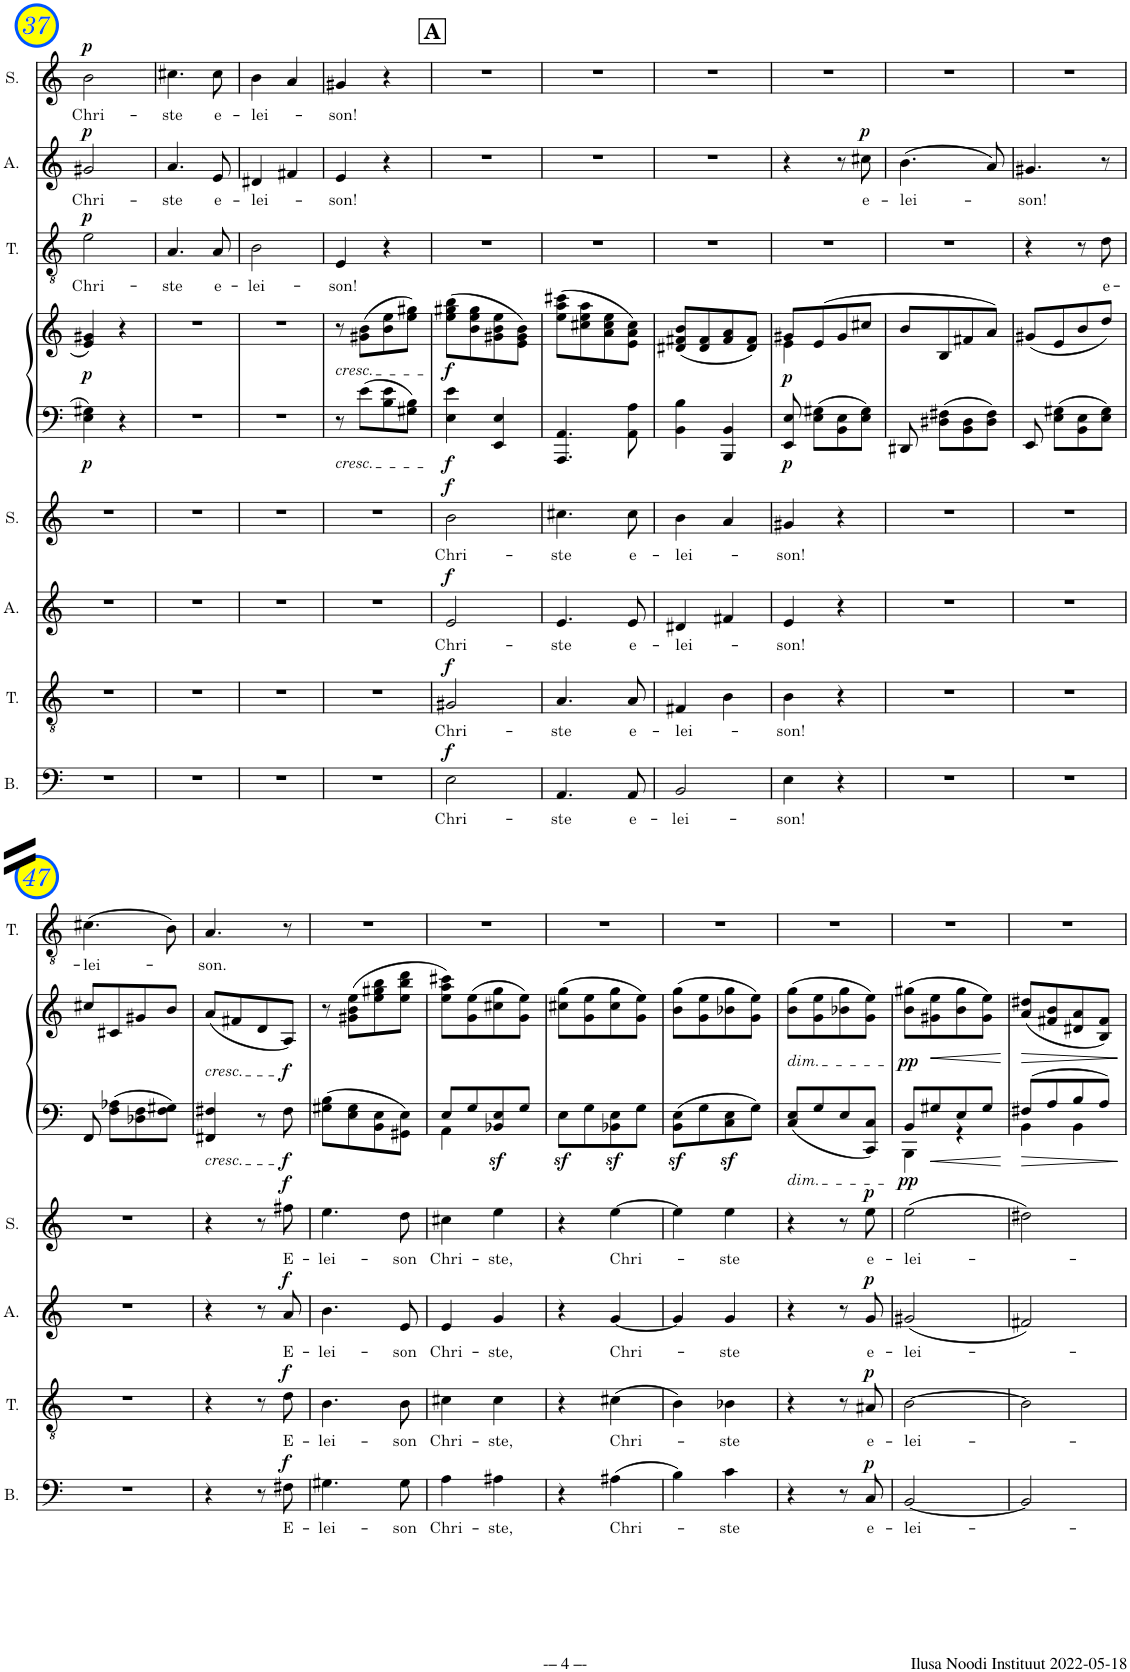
**kern	**text	**dynam	**kern	**text	**dynam	**kern	**text	**dynam	**kern	**text	**dynam	**kern	**kern	**dynam	**kern	**text	**dynam	**kern	**text	**dynam	**kern	**text	**dynam
*part8	*part8	*part8	*part7	*part7	*part7	*part6	*part6	*part6	*part5	*part5	*part5	*part4	*part4	*part4	*part3	*part3	*part3	*part2	*part2	*part2	*part1	*part1	*part1
*staff9	*staff9	*staff9	*staff8	*staff8	*staff8	*staff7	*staff7	*staff7	*staff6	*staff6	*staff6	*staff5	*staff4	*staff4/5	*staff3	*staff3	*staff3	*staff2	*staff2	*staff2	*staff1	*staff1	*staff1
*I"Bass	*	*	*I"Tenor	*	*	*I"Alto	*	*	*I"Soprano	*	*	*I"Piano	*	*	*I"Tenor	*	*	*I"Alto	*	*	*I"Soprano	*	*
*I'B.	*	*	*I'T.	*	*	*I'A.	*	*	*I'S.	*	*	*I'Pno	*	*	*I'T.	*	*	*I'A.	*	*	*I'S.	*	*
!!LO:PB:g=z
*clefF4	*	*	*clefGv2	*	*	*clefG2	*	*	*clefG2	*	*	*clefF4	*clefG2	*	*clefGv2	*	*	*clefG2	*	*	*clefG2	*	*
*k[]	*	*	*k[]	*	*	*k[]	*	*	*k[]	*	*	*k[]	*k[]	*	*k[]	*	*	*k[]	*	*	*k[]	*	*
*M2/4	*	*	*M2/4	*	*	*M2/4	*	*	*M2/4	*	*	*M2/4	*M2/4	*	*M2/4	*	*	*M2/4	*	*	*M2/4	*	*
=37	=37	=37	=37	=37	=37	=37	=37	=37	=37	=37	=37	=37	=37	=37	=37	=37	=37	=37	=37	=37	=37	=37	=37
!	!	!	!	!	!	!	!	!	!	!	!	!	!	!LO:DY:b=2	!	!LO:LY:b	!	!	!LO:LY:b	!	!	!LO:LY:b	!
!	!	!	!	!	!	!	!	!	!	!	!	!	!	!LO:DY:n=1:b	!	!	!LO:DY:a	!	!	!LO:DY:a	!	!	!LO:DY:a
2r	.	.	2r	.	.	2r	.	.	2r	.	.	4E\ 4G#X\	4e/ 4g#X/	p p	2e\	Chri-	p	2g#X/	Chri-	p	2b\	Chri-	p
.	.	.	.	.	.	.	.	.	.	.	.	4r	4r	.	.	.	.	.	.	.	.	.	.
=38	=38	=38	=38	=38	=38	=38	=38	=38	=38	=38	=38	=38	=38	=38	=38	=38	=38	=38	=38	=38	=38	=38	=38
!	!	!	!	!	!	!	!	!	!	!	!	!	!	!	!	!LO:LY:b	!	!	!LO:LY:b	!	!	!LO:LY:b	!
2r	.	.	2r	.	.	2r	.	.	2r	.	.	2r	2r	.	4.A/	-ste	.	4.a/	-ste	.	4.cc#X\	-ste	.
!	!	!	!	!	!	!	!	!	!	!	!	!	!	!	!	!LO:LY:b	!	!	!LO:LY:b	!	!	!LO:LY:b	!
.	.	.	.	.	.	.	.	.	.	.	.	.	.	.	8A/	e-	.	8e/	e-	.	8cc#\	e-	.
=39	=39	=39	=39	=39	=39	=39	=39	=39	=39	=39	=39	=39	=39	=39	=39	=39	=39	=39	=39	=39	=39	=39	=39
!	!	!	!	!	!	!	!	!	!	!	!	!	!	!	!	!LO:LY:b	!	!	!LO:LY:b	!	!	!LO:LY:b	!
2r	.	.	2r	.	.	2r	.	.	2r	.	.	2r	2r	.	2B\	-lei-	.	4d#X/	-lei-	.	4b\	-lei-	.
.	.	.	.	.	.	.	.	.	.	.	.	.	.	.	.	.	.	4f#X/	.	.	4a/	.	.
=40	=40	=40	=40	=40	=40	=40	=40	=40	=40	=40	=40	=40	=40	=40	=40	=40	=40	=40	=40	=40	=40	=40	=40
!	!	!	!	!	!	!	!	!	!	!	!	!	!LO:TX:b:i:t=cresc.	!	!	!	!	!	!	!	!	!	!
!	!	!	!	!	!	!	!	!	!	!	!	!LO:TX:b:i:t=cresc.	!	!	!	!	!	!	!	!	!	!	!
!	!	!	!	!	!	!	!	!	!	!	!	!	!	!	!	!LO:LY:b	!	!	!LO:LY:b	!	!	!LO:LY:b	!
2r	.	.	2r	.	.	2r	.	.	2r	.	.	8r	8r	.	4E/	-son!	.	4e/	-son!	.	4g#X/	-son!	.
.	.	.	.	.	.	.	.	.	.	.	.	8e\L	(8g#X\ 8b\L	.	.	.	.	.	.	.	.	.	.
.	.	.	.	.	.	.	.	.	.	.	.	8B\ 8e\	8b\ 8ee\	.	4r	.	.	4r	.	.	4r	.	.
.	.	.	.	.	.	.	.	.	.	.	.	8G#X\ 8B\J	8ee\ 8gg#X\J)	.	.	.	.	.	.	.	.	.	.
!!LO:REH:place=s1:a:B:cj:fs=14:t=A
=41	=41	=41	=41	=41	=41	=41	=41	=41	=41	=41	=41	=41	=41	=41	=41	=41	=41	=41	=41	=41	=41	=41	=41
!	!LO:LY:b	!LO:DY:a	!	!LO:LY:b	!LO:DY:a	!	!LO:LY:b	!LO:DY:a	!	!LO:LY:b	!LO:DY:a	!	!	!LO:DY:b=2	!	!	!	!	!	!	!	!	!
!	!	!	!	!	!	!	!	!	!	!	!	!	!	!LO:DY:n=1:b	!	!	!	!	!	!	!	!	!
2E\	Chri-	f	2G#X/	Chri-	f	2e/	Chri-	f	2b\	Chri-	f	4E\ 4e\	(8ee\ 8gg#X\ 8bb\L	f f	2r	.	.	2r	.	.	2r	.	.
.	.	.	.	.	.	.	.	.	.	.	.	.	8b\ 8ee\ 8gg#\	.	.	.	.	.	.	.	.	.	.
.	.	.	.	.	.	.	.	.	.	.	.	4EE/ 4E/	8g#X\ 8b\ 8ee\	.	.	.	.	.	.	.	.	.	.
.	.	.	.	.	.	.	.	.	.	.	.	.	8e\ 8g#\ 8b\J)	.	.	.	.	.	.	.	.	.	.
=42	=42	=42	=42	=42	=42	=42	=42	=42	=42	=42	=42	=42	=42	=42	=42	=42	=42	=42	=42	=42	=42	=42	=42
!	!LO:LY:b	!	!	!LO:LY:b	!	!	!LO:LY:b	!	!	!LO:LY:b	!	!	!	!	!	!	!	!	!	!	!	!	!
4.AA/	-ste	.	4.A/	-ste	.	4.e/	-ste	.	4.cc#X\	-ste	.	4.AAA/ 4.AA/	(8ee\ 8aa\ 8ccc#X\L	.	2r	.	.	2r	.	.	2r	.	.
.	.	.	.	.	.	.	.	.	.	.	.	.	8cc#X\ 8ee\ 8aa\	.	.	.	.	.	.	.	.	.	.
.	.	.	.	.	.	.	.	.	.	.	.	.	8a\ 8cc#\ 8ee\	.	.	.	.	.	.	.	.	.	.
!	!LO:LY:b	!	!	!LO:LY:b	!	!	!LO:LY:b	!	!	!LO:LY:b	!	!	!	!	!	!	!	!	!	!	!	!	!
8AA/	e-	.	8A/	e-	.	8e/	e-	.	8cc#\	e-	.	8AA\ 8A\	8e\ 8a\ 8cc#\J)	.	.	.	.	.	.	.	.	.	.
=43	=43	=43	=43	=43	=43	=43	=43	=43	=43	=43	=43	=43	=43	=43	=43	=43	=43	=43	=43	=43	=43	=43	=43
!	!LO:LY:b	!	!	!LO:LY:b	!	!	!LO:LY:b	!	!	!LO:LY:b	!	!	!	!	!	!	!	!	!	!	!	!	!
2BB/	-lei-	.	4F#X/	-lei-	.	4d#X/	-lei-	.	4b\	-lei-	.	4BB\ 4B\	(8d#X/ 8f#X/ 8b/L	.	2r	.	.	2r	.	.	2r	.	.
.	.	.	.	.	.	.	.	.	.	.	.	.	8d#/ 8f#/	.	.	.	.	.	.	.	.	.	.
.	.	.	4B\	.	.	4f#X/	.	.	4a/	.	.	4BBB/ 4BB/	8f#/ 8a/	.	.	.	.	.	.	.	.	.	.
.	.	.	.	.	.	.	.	.	.	.	.	.	8d#/ 8f#/J)	.	.	.	.	.	.	.	.	.	.
=44	=44	=44	=44	=44	=44	=44	=44	=44	=44	=44	=44	=44	=44	=44	=44	=44	=44	=44	=44	=44	=44	=44	=44
!	!LO:LY:b	!	!	!LO:LY:b	!	!	!LO:LY:b	!	!	!LO:LY:b	!	!	!	!LO:DY:b=2	!	!	!	!	!	!	!	!	!
*	*	*	*	*	*	*	*	*	*	*	*	*	*^	*	*	*	*	*	*	*	*	*	*
!	!	!	!	!	!	!	!	!	!	!	!	!	!	!	!LO:DY:n=1:b	!	!	!	!	!	!	!	!	!
4E\	-son!	.	4B\	-son!	.	4e/	-son!	.	4g#X/	-son!	.	8EE/ 8E/	8g#X/L	4e\	p p	2r	.	.	4r	.	.	2r	.	.
.	.	.	.	.	.	.	.	.	.	.	.	8E\ 8G#X\L	(8e/	.	.	.	.	.	.	.	.	.	.	.
4r	.	.	4r	.	.	4r	.	.	4r	.	.	8BB\ 8E\	8g#/	4ryy	.	.	.	.	8r	.	.	.	.	.
!	!	!	!	!	!	!	!	!	!	!	!	!	!	!	!	!	!	!	!	!LO:LY:b	!LO:DY:a	!	!	!
.	.	.	.	.	.	.	.	.	.	.	.	8E\ 8G#\J	8cc#X/J	.	.	.	.	.	8cc#X\	e-	p	.	.	.
*	*	*	*	*	*	*	*	*	*	*	*	*	*v	*v	*	*	*	*	*	*	*	*	*	*
=45	=45	=45	=45	=45	=45	=45	=45	=45	=45	=45	=45	=45	=45	=45	=45	=45	=45	=45	=45	=45	=45	=45	=45
!	!	!	!	!	!	!	!	!	!	!	!	!	!	!	!	!	!	!	!LO:LY:b	!	!	!	!
2r	.	.	2r	.	.	2r	.	.	2r	.	.	8DD#X/	8b/L	.	2r	.	.	(4.b\	-lei-	.	2r	.	.
.	.	.	.	.	.	.	.	.	.	.	.	8D#X\ 8F#X\L	8B/	.	.	.	.	.	.	.	.	.	.
.	.	.	.	.	.	.	.	.	.	.	.	8BB\ 8D#\	8f#X/	.	.	.	.	.	.	.	.	.	.
.	.	.	.	.	.	.	.	.	.	.	.	8D#\ 8F#\J	8a/J)	.	.	.	.	8a/)	.	.	.	.	.
=46	=46	=46	=46	=46	=46	=46	=46	=46	=46	=46	=46	=46	=46	=46	=46	=46	=46	=46	=46	=46	=46	=46	=46
!	!	!	!	!	!	!	!	!	!	!	!	!	!	!	!	!	!	!	!LO:LY:b	!	!	!	!
2r	.	.	2r	.	.	2r	.	.	2r	.	.	8EE/	(8g#X/L	.	4r	.	.	4.g#X/	-son!	.	2r	.	.
.	.	.	.	.	.	.	.	.	.	.	.	8E\ 8G#X\L	8e/	.	.	.	.	.	.	.	.	.	.
.	.	.	.	.	.	.	.	.	.	.	.	8BB\ 8E\	8b/	.	8r	.	.	.	.	.	.	.	.
!	!	!	!	!	!	!	!	!	!	!	!	!	!	!	!	!LO:LY:b	!	!	!	!	!	!	!
.	.	.	.	.	.	.	.	.	.	.	.	8E\ 8G#\J	8dd/J)	.	8d\	e-	.	8r	.	.	.	.	.
!!LO:LB:g=z
=47	=47	=47	=47	=47	=47	=47	=47	=47	=47	=47	=47	=47	=47	=47	=47	=47	=47	=47	=47	=47	=47	=47	=47
!	!	!	!	!	!	!	!	!	!	!	!	!	!	!	!	!LO:LY:b	!	!	!	!	!	!	!
2r	.	.	2r	.	.	2r	.	.	2r	.	.	8FF/	8cc#X/L	.	(4.c#X\	-lei-	.	2r	.	.	2r	.	.
.	.	.	.	.	.	.	.	.	.	.	.	8F\ 8A-X\L	8c#X/	.	.	.	.	.	.	.	.	.	.
.	.	.	.	.	.	.	.	.	.	.	.	8D-X\ 8F\	8g#X/	.	.	.	.	.	.	.	.	.	.
.	.	.	.	.	.	.	.	.	.	.	.	8F\ 8G#X\J	8b/J	.	8B\)	.	.	.	.	.	.	.	.
=48	=48	=48	=48	=48	=48	=48	=48	=48	=48	=48	=48	=48	=48	=48	=48	=48	=48	=48	=48	=48	=48	=48	=48
!	!	!	!	!	!	!	!	!	!	!	!	!	!LO:TX:b:i:t=cresc.	!	!	!	!	!	!	!	!	!	!
!	!	!	!	!	!	!	!	!	!	!	!	!LO:TX:b:i:t=cresc.	!	!	!	!	!	!	!	!	!	!	!
!	!	!	!	!	!	!	!	!	!	!	!	!	!	!	!	!LO:LY:b	!	!	!	!	!	!	!
4r	.	.	4r	.	.	4r	.	.	4r	.	.	4FF#X/ 4F#X/	(8a/L	.	4.A/	-son.	.	4r	.	.	2r	.	.
.	.	.	.	.	.	.	.	.	.	.	.	.	8f#X/	.	.	.	.	.	.	.	.	.	.
8r	.	.	8r	.	.	8r	.	.	8r	.	.	8r	8d/	.	.	.	.	8r	.	.	.	.	.
!	!LO:LY:b	!LO:DY:a	!	!LO:LY:b	!LO:DY:a	!	!LO:LY:b	!LO:DY:a	!	!LO:LY:b	!LO:DY:a	!	!	!LO:DY:b=2	!	!	!	!	!	!	!	!	!
!	!	!	!	!	!	!	!	!	!	!	!	!	!	!LO:DY:n=1:b	!	!	!	!	!	!	!	!	!
8F#X\	E-	f	8d\	E-	f	8a/	E-	f	8ff#X\	E-	f	8F#\	8A/J)	f f	8r	.	.	8r	.	.	.	.	.
=49	=49	=49	=49	=49	=49	=49	=49	=49	=49	=49	=49	=49	=49	=49	=49	=49	=49	=49	=49	=49	=49	=49	=49
!	!LO:LY:b	!	!	!LO:LY:b	!	!	!LO:LY:b	!	!	!LO:LY:b	!	!	!	!	!	!	!	!	!	!	!	!	!
4.G#X\	-lei-	.	4.B\	-lei-	.	4.b\	-lei-	.	4.ee\	-lei-	.	8G#X\ 8B\L	8r	.	2r	.	.	2r	.	.	2r	.	.
.	.	.	.	.	.	.	.	.	.	.	.	8E\ 8G#\	(8g#X\ 8b\ 8ee\L	.	.	.	.	.	.	.	.	.	.
.	.	.	.	.	.	.	.	.	.	.	.	8BB\ 8E\	8ee\ 8gg#X\ 8bb\	.	.	.	.	.	.	.	.	.	.
!	!LO:LY:b	!	!	!LO:LY:b	!	!	!LO:LY:b	!	!	!LO:LY:b	!	!	!	!	!	!	!	!	!	!	!	!	!
8G#\	-son	.	8B\	-son	.	8e/	-son	.	8dd\	-son	.	8GG#X\ 8E\J	8ee\ 8bb\ 8ddd\J	.	.	.	.	.	.	.	.	.	.
=50	=50	=50	=50	=50	=50	=50	=50	=50	=50	=50	=50	=50	=50	=50	=50	=50	=50	=50	=50	=50	=50	=50	=50
!	!LO:LY:b	!	!	!LO:LY:b	!	!	!LO:LY:b	!	!	!LO:LY:b	!	!	!	!	!	!	!	!	!	!	!	!	!
*	*	*	*	*	*	*	*	*	*	*	*	*^	*	*	*	*	*	*	*	*	*	*	*
4A\	Chri-	.	4c#X\	Chri-	.	4e/	Chri-	.	4cc#X\	Chri-	.	8E/L	4AA\	8ee\ 8aa\ 8ccc#X\L)	.	2r	.	.	2r	.	.	2r	.	.
.	.	.	.	.	.	.	.	.	.	.	.	8G/	.	(8g\ 8ee\	.	.	.	.	.	.	.	.	.	.
!	!LO:LY:b	!	!	!LO:LY:b	!	!	!LO:LY:b	!	!	!LO:LY:b	!	!	!	!	!LO:DY:b=2	!	!	!	!	!	!	!	!	!
4A#X\	-ste,	.	4c#\	-ste,	.	4g/	-ste,	.	4ee\	-ste,	.	8BB-X/ 8E/	4ryy	8cc#X\ 8gg\	sf	.	.	.	.	.	.	.	.	.
.	.	.	.	.	.	.	.	.	.	.	.	8G/J	.	8g\ 8ee\J)	.	.	.	.	.	.	.	.	.	.
*	*	*	*	*	*	*	*	*	*	*	*	*v	*v	*	*	*	*	*	*	*	*	*	*	*
=51	=51	=51	=51	=51	=51	=51	=51	=51	=51	=51	=51	=51	=51	=51	=51	=51	=51	=51	=51	=51	=51	=51	=51
4r	.	.	4r	.	.	4r	.	.	4r	.	.	8Ez<\L	(8cc#X\ 8gg\L	.	2r	.	.	2r	.	.	2r	.	.
.	.	.	.	.	.	.	.	.	.	.	.	8G\	8g\ 8ee\	.	.	.	.	.	.	.	.	.	.
!	!LO:LY:b	!	!	!LO:LY:b	!	!	!LO:LY:b	!	!	!LO:LY:b	!	!	!	!	!	!	!	!	!	!	!	!	!
(4A#X\	Chri-	.	(4c#X\	Chri-	.	[4g/	Chri-	.	[4ee\	Chri-	.	8BB-X\z< 8E\z<	8cc#\ 8gg\	.	.	.	.	.	.	.	.	.	.
.	.	.	.	.	.	.	.	.	.	.	.	8G\J	8g\ 8ee\J)	.	.	.	.	.	.	.	.	.	.
=52	=52	=52	=52	=52	=52	=52	=52	=52	=52	=52	=52	=52	=52	=52	=52	=52	=52	=52	=52	=52	=52	=52	=52
4B\)	.	.	4B\)	.	.	4g/]	.	.	4ee\]	.	.	8BB\z< 8E\z<L	(8b\ 8gg\L	.	2r	.	.	2r	.	.	2r	.	.
.	.	.	.	.	.	.	.	.	.	.	.	8G\	8g\ 8ee\	.	.	.	.	.	.	.	.	.	.
!	!LO:LY:b	!	!	!LO:LY:b	!	!	!LO:LY:b	!	!	!LO:LY:b	!	!	!	!	!	!	!	!	!	!	!	!	!
4c\	-ste	.	4B-X\	-ste	.	4g/	-ste	.	4ee\	-ste	.	8C\z< 8E\z<	8b-X\ 8gg\	.	.	.	.	.	.	.	.	.	.
.	.	.	.	.	.	.	.	.	.	.	.	8G\J	8g\ 8ee\J)	.	.	.	.	.	.	.	.	.	.
=53	=53	=53	=53	=53	=53	=53	=53	=53	=53	=53	=53	=53	=53	=53	=53	=53	=53	=53	=53	=53	=53	=53	=53
!	!	!	!	!	!	!	!	!	!	!	!	!	!LO:TX:b:i:t=dim.	!	!	!	!	!	!	!	!	!	!
!	!	!	!	!	!	!	!	!	!	!	!	!LO:TX:b:i:t=dim.	!	!	!	!	!	!	!	!	!	!	!
4r	.	.	4r	.	.	4r	.	.	4r	.	.	8C/ 8E/L	(8b\ 8gg\L	.	2r	.	.	2r	.	.	2r	.	.
.	.	.	.	.	.	.	.	.	.	.	.	8G/	8g\ 8ee\	.	.	.	.	.	.	.	.	.	.
8r	.	.	8r	.	.	8r	.	.	8r	.	.	8E/	8b-X\ 8gg\	.	.	.	.	.	.	.	.	.	.
!	!LO:LY:b	!LO:DY:a	!	!LO:LY:b	!LO:DY:a	!	!LO:LY:b	!LO:DY:a	!	!LO:LY:b	!LO:DY:a	!	!	!	!	!	!	!	!	!	!	!	!
8C/	e-	p	8A#X/	e-	p	8g/	e-	p	8ee\	e-	p	8CC/ 8C/J	8g\ 8ee\J)	.	.	.	.	.	.	.	.	.	.
=54	=54	=54	=54	=54	=54	=54	=54	=54	=54	=54	=54	=54	=54	=54	=54	=54	=54	=54	=54	=54	=54	=54	=54
!	!LO:LY:b	!	!	!LO:LY:b	!	!	!LO:LY:b	!	!	!LO:LY:b	!	!	!	!LO:DY:b=2	!	!	!	!	!	!	!	!	!
*	*	*	*	*	*	*	*	*	*	*	*	*^	*	*	*	*	*	*	*	*	*	*	*
!	!	!	!	!	!	!	!	!	!	!	!	!	!	!	!LO:DY:n=1:b	!	!	!	!	!	!	!	!	!
[2BB/	-lei-	.	[2B\	-lei-	.	(2g#X/	-lei-	.	(2ee\	-lei-	.	8BB/L	4BBB\	(8b\ 8gg#X\L	pp pp	2r	.	.	2r	.	.	2r	.	.
!	!	!	!	!	!	!	!	!	!	!	!	!	!	!	!LO:HP:b	!	!	!	!	!	!	!	!	!
.	.	.	.	.	.	.	.	.	.	.	.	8G#X/	.	8g#X\ 8ee\	<	.	.	.	.	.	.	.	.	.
.	.	.	.	.	.	.	.	.	.	.	.	8E/	4r	8b\ 8gg#\	.	.	.	.	.	.	.	.	.	.
.	.	.	.	.	.	.	.	.	.	.	.	8G#/J	.	8g#\ 8ee\J)	.	.	.	.	.	.	.	.	.	.
*	*	*	*	*	*	*	*	*	*	*	*	*v	*v	*	*	*	*	*	*	*	*	*	*	*
.	.	.	.	.	.	.	.	.	.	.	.	.	.	[	.	.	.	.	.	.	.	.	.
=55	=55	=55	=55	=55	=55	=55	=55	=55	=55	=55	=55	=55	=55	=55	=55	=55	=55	=55	=55	=55	=55	=55	=55
*	*	*	*	*	*	*	*	*	*	*	*	*^	*	*	*	*	*	*	*	*	*	*	*
!	!	!	!	!	!	!	!	!	!	!	!	!	!	!	!LO:HP:b	!	!	!	!	!	!	!	!	!
2BB/]	.	.	2B\]	.	.	2f#X/)	.	.	2dd#X\)	.	.	8F#X/L	4BB\	(8a/ 8dd#X/L	>	2r	.	.	2r	.	.	2r	.	.
.	.	.	.	.	.	.	.	.	.	.	.	8A/	.	8f#X/ 8b/	.	.	.	.	.	.	.	.	.	.
.	.	.	.	.	.	.	.	.	.	.	.	8B/	4BB\	8d#X/ 8a/	.	.	.	.	.	.	.	.	.	.
.	.	.	.	.	.	.	.	.	.	.	.	8A/J	.	8B/ 8f#/J)	.	.	.	.	.	.	.	.	.	.
*	*	*	*	*	*	*	*	*	*	*	*	*v	*v	*	*	*	*	*	*	*	*	*	*	*
.	.	.	.	.	.	.	.	.	.	.	.	.	.	]	.	.	.	.	.	.	.	.	.
=	=	=	=	=	=	=	=	=	=	=	=	=	=	=	=	=	=	=	=	=	=	=	=
*-	*-	*-	*-	*-	*-	*-	*-	*-	*-	*-	*-	*-	*-	*-	*-	*-	*-	*-	*-	*-	*-	*-	*-
